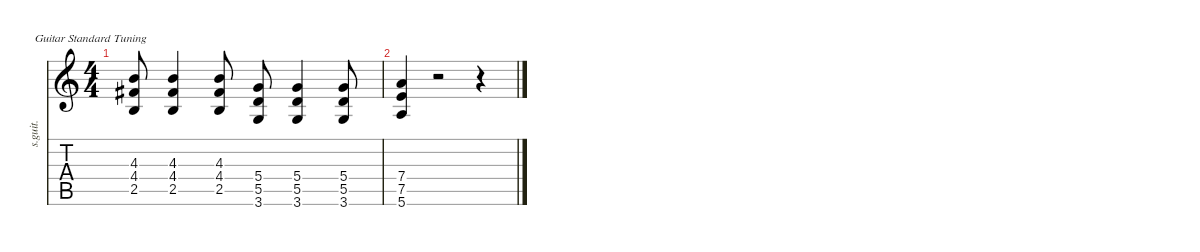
\defaultSystemsLayout 4
\hideDynamics
\bracketExtendMode nobrackets
\track ("guitare2(the cretin)" "s.guit.") {instrument overdrivenguitar}
\staff {score tabs}
\tuning (E4 B3 G3 D3 A2 E2)
\ts (4 4)
\tempo (160 hide)
\clef g2
\ks c
(4.3 4.4{acc #} 2.5).8{dy f} (4.3 4.4{acc #} 2.5).4 (4.3 4.4{acc #} 2.5).8 (5.4 5.5 3.6).8 (5.4 5.5 3.6).4 (5.4 5.5 3.6).8 |
(7.4 7.5 5.6).4 r.2 r.4
